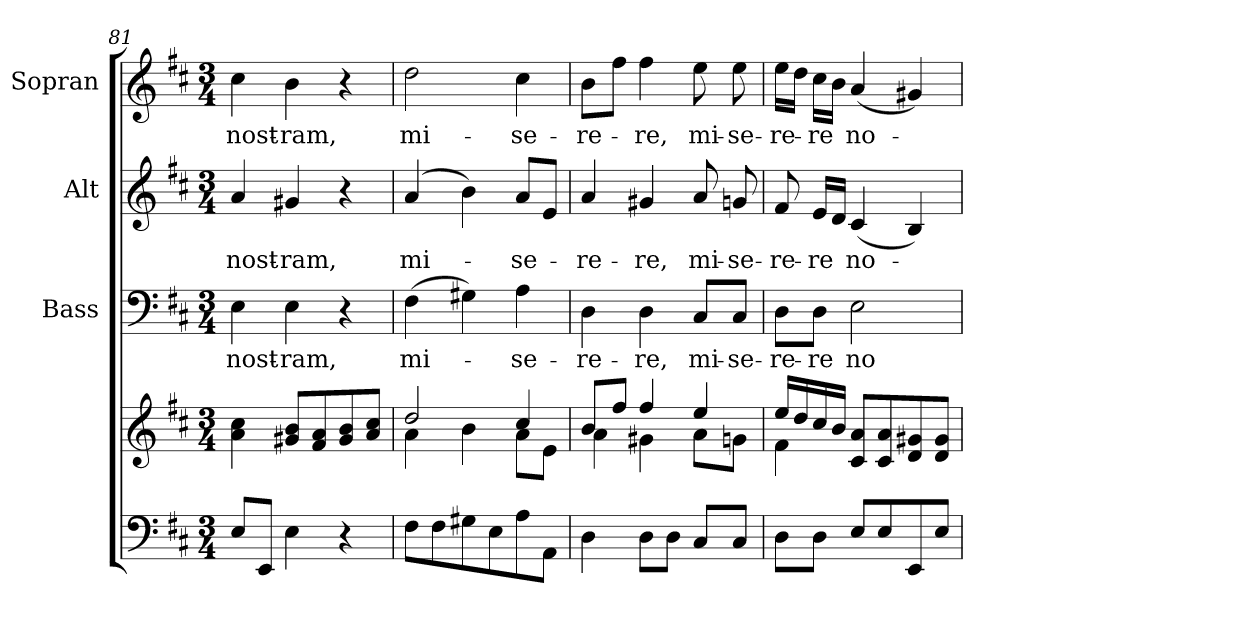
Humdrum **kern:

**kern	**kern	**kern	**text	**kern	**text	**kern	**text
*part4	*part4	*part3	*part3	*part2	*part2	*part1	*part1
*staff5	*staff4	*staff3	*staff3	*staff2	*staff2	*staff1	*staff1
*	*	*I"Bass	*	*I"Alt	*	*I"Sopran	*
*	*	*I'B.	*	*I'A.	*	*I'S.	*
!!LO:LB:g=z
*clefF4	*clefG2	*clefF4	*	*clefG2	*	*clefG2	*
*k[f#c#]	*k[f#c#]	*k[f#c#]	*	*k[f#c#]	*	*k[f#c#]	*
*D:	*D:	*D:	*	*D:	*	*D:	*
*M3/4	*M3/4	*M3/4	*	*M3/4	*	*M3/4	*
=81	=81	=81	=81	=81	=81	=81	=81
!	!	!	!LO:LY:b	!	!LO:LY:b	!	!LO:LY:b
8E/L	4a\ 4cc#\	4E\	nost-	4a/	nost-	4cc#\	nost-
8EE/J	.	.	.	.	.	.	.
!	!	!	!LO:LY:b	!	!LO:LY:b	!	!LO:LY:b
4E\	8g#X/ 8b/L	4E\	-ram,	4g#X/	-ram,	4b\	-ram,
.	8f#/ 8a/	.	.	.	.	.	.
4r	8g#/ 8b/	4r	.	4r	.	4r	.
.	8a/ 8cc#/J	.	.	.	.	.	.
=82	=82	=82	=82	=82	=82	=82	=82
*	*^	*	*	*	*	*	*
!	!	!	!	!LO:LY:b	!	!LO:LY:b	!	!LO:LY:b
8F#\L	2dd/	4a\	(>4F#\	mi-	(4a/	mi-	2dd\	mi-
8F#\	.	.	.	.	.	.	.	.
8G#X\	.	4b\	4G#X\)	.	4b\)	.	.	.
8E\	.	.	.	.	.	.	.	.
!	!	!	!	!LO:LY:b	!	!LO:LY:b	!	!LO:LY:b
8A\	4cc#/	8a\L	4A\	-se-	8a/L	-se-	4cc#\	-se-
8AA\J	.	8e\J	.	.	8e/J	.	.	.
=83	=83	=83	=83	=83	=83	=83	=83	=83
!	!	!	!	!LO:LY:b	!	!LO:LY:b	!	!LO:LY:b
4D\	8b/L	4a\	4D\	-re-	4a/	-re-	8b\L	-re-
.	8ff#/J	.	.	.	.	.	8ff#\J	.
!	!	!	!	!LO:LY:b	!	!LO:LY:b	!	!LO:LY:b
8D\L	4ff#/	4g#X\	4D\	-re,	4g#X/	-re,	4ff#\	-re,
8D\J	.	.	.	.	.	.	.	.
!	!	!	!	!LO:LY:b	!	!LO:LY:b	!	!LO:LY:b
8C#/L	4ee/	8a\L	8C#/L	mi-	8a/	mi-	8ee\	mi-
!	!	!	!	!LO:LY:b	!	!LO:LY:b	!	!LO:LY:b
8C#/J	.	8gn\J	8C#/J	-se-	8gn/	-se-	8ee\	-se-
=84	=84	=84	=84	=84	=84	=84	=84	=84
!	!	!	!	!LO:LY:b	!	!LO:LY:b	!	!LO:LY:b
8D\L	16ee/LL	4f#\	8D\L	-re-	8f#/	-re-	16ee\LL	-re-
.	16dd/	.	.	.	.	.	16dd\JJ	.
!	!	!	!	!LO:LY:b	!	!LO:LY:b	!	!LO:LY:b
8D\J	16cc#/	.	8D\J	-re	16e/LL	-re	16cc#\LL	-re
.	16b/JJ	.	.	.	16d/JJ	.	16b\JJ	.
!	!	!	!	!LO:LY:b	!	!LO:LY:b	!	!LO:LY:b
8E/L	8c#/ 8a/L	2ryy	2E\	no-	(<4c#/	no-	(<4a/	no-
8E/	8c#/ 8a/	.	.	.	.	.	.	.
8EE/	8d/ 8g#X/	.	.	.	4B/)	.	4g#X/)	.
8E/J	8d/ 8g#/J	.	.	.	.	.	.	.
*	*v	*v	*	*	*	*	*	*
=	=	=	=	=	=	=	=
*-	*-	*-	*-	*-	*-	*-	*-
